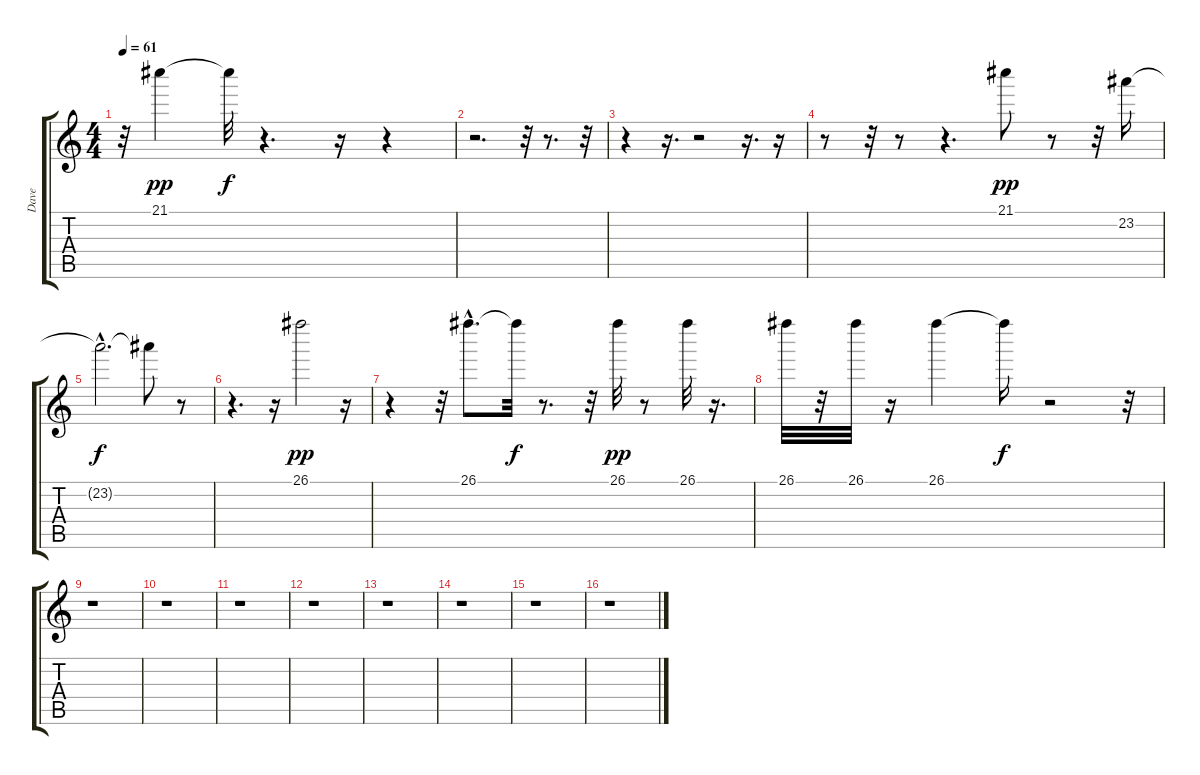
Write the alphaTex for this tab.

\track ("Dave" "Dave") {instrument electricguitarjazz}
\staff {score tabs}
\tuning (E4 B3 G3 D3 A2 E2) {hide}
\ts (4 4)
\tempo 61
\clef g2
\ks c
r.32{dy f} 21.1.4{dy pp} 21.1{t}.32{dy f} r.4{d} r.16 r.4 |
r.2{d} r.32 r.8{d} r.32 |
r.4 r.16{d} r.2 r.16{d} r.16 |
r.8 r.32 r.8 r.4{d} 21.1.8{dy pp} r.8 r.32 23.2.16 |
23.2{hac t}.2{d dy f} 23.2{t}.8 r.8 |
r.4{d} r.16 26.1.2{dy pp} r.16 |
r.4 r.32 26.1{hac}.8{d} 26.1{t}.32{dy f} r.8{d} r.32 26.1.32{dy pp} r.8 26.1.32 r.16{d} |
26.1.32 r.32 26.1.32 r.16 26.1.4 26.1{t}.16{dy f} r.2 r.32 |
r.1 |
r.1 |
r.1 |
r.1 |
r.1 |
r.1 |
r.1 |
r.1
